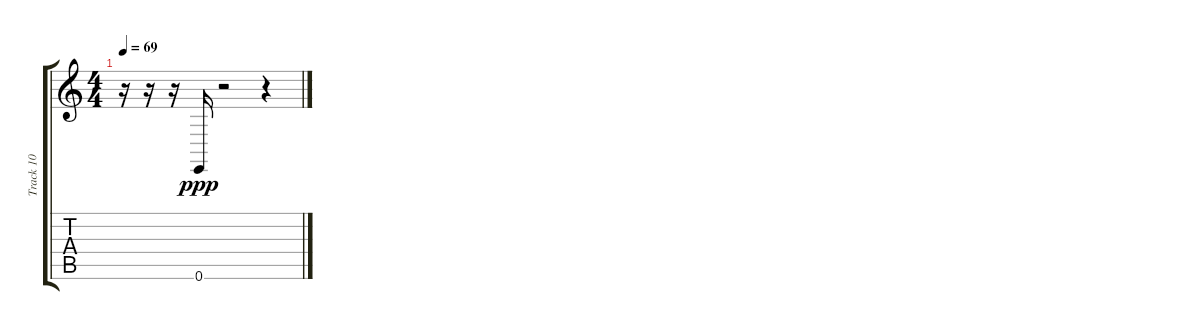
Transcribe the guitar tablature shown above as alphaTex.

\track ("Track 10" "Track 10") {instrument honkytonkpiano}
\staff {score tabs}
\tuning (E4 B3 G3 D3 A2 E2) {hide}
\ts (4 4)
\tempo 69
\clef g2
\ks c
r.16{dy pp} r.16 r.16 0.6.16{dy ppp} r.2 r.4
